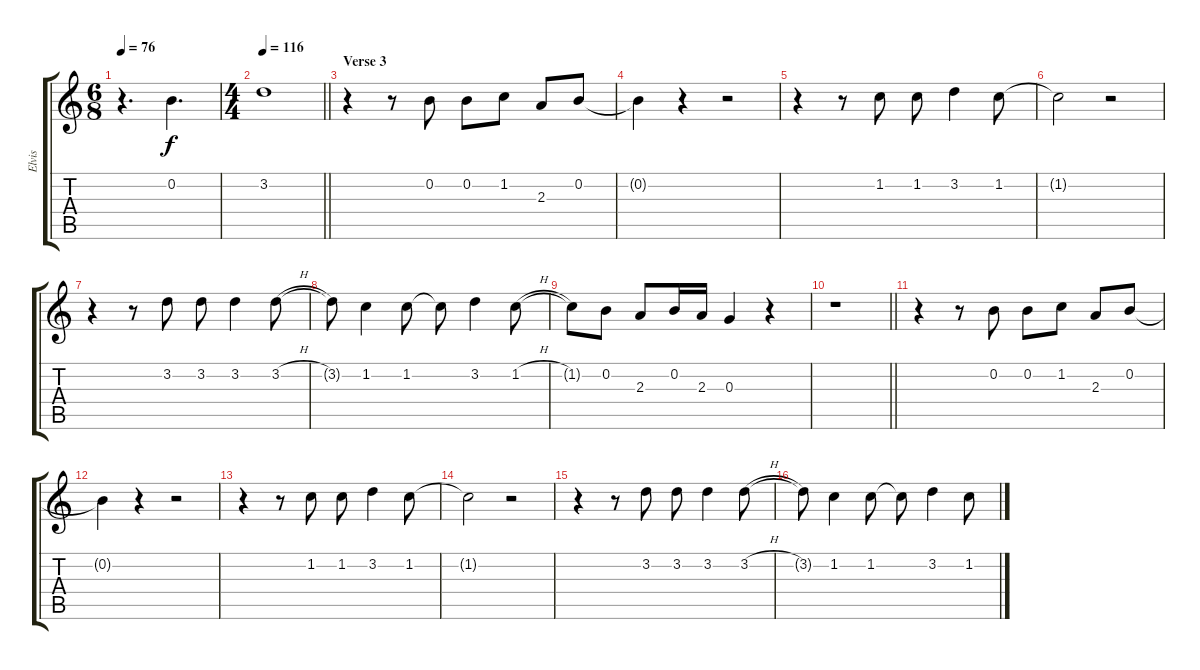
\track ("Elvis " "Elvis ") {instrument distortionguitar}
\staff {score tabs}
\tuning (E4 B3 G3 D3 A2 E2) {hide}
\ts (6 8)
\tempo 76
\clef g2
\ks c
r.4{d dy f} 0.2.4{d} |
\ts (4 4)
\tempo 116
\barLineRight lightlight
3.2.1 |
\section ("" "Verse 3")
r.4 r.8 0.2.8 0.2.8 1.2.8 2.3.8 0.2.8 |
0.2{t}.4 r.4 r.2 |
r.4 r.8 1.2.8 1.2.8 3.2.4 1.2.8 |
1.2{t}.2 r.2 |
r.4 r.8 3.2.8 3.2.8 3.2.4 3.2{h}.8 |
3.2{t}.8 1.2.4 1.2.8 1.2{t}.8 3.2.4 1.2{h}.8 |
1.2{t}.8 0.2.8 2.3.8 0.2.16 2.3.16 0.3.4 r.4 |
\barLineRight lightlight
r.1 |
r.4 r.8 0.2.8 0.2.8 1.2.8 2.3.8 0.2.8 |
0.2{t}.4 r.4 r.2 |
r.4 r.8 1.2.8 1.2.8 3.2.4 1.2.8 |
1.2{t}.2 r.2 |
r.4 r.8 3.2.8 3.2.8 3.2.4 3.2{h}.8 |
3.2{t}.8 1.2.4 1.2.8 1.2{t}.8 3.2.4 1.2{h}.8
